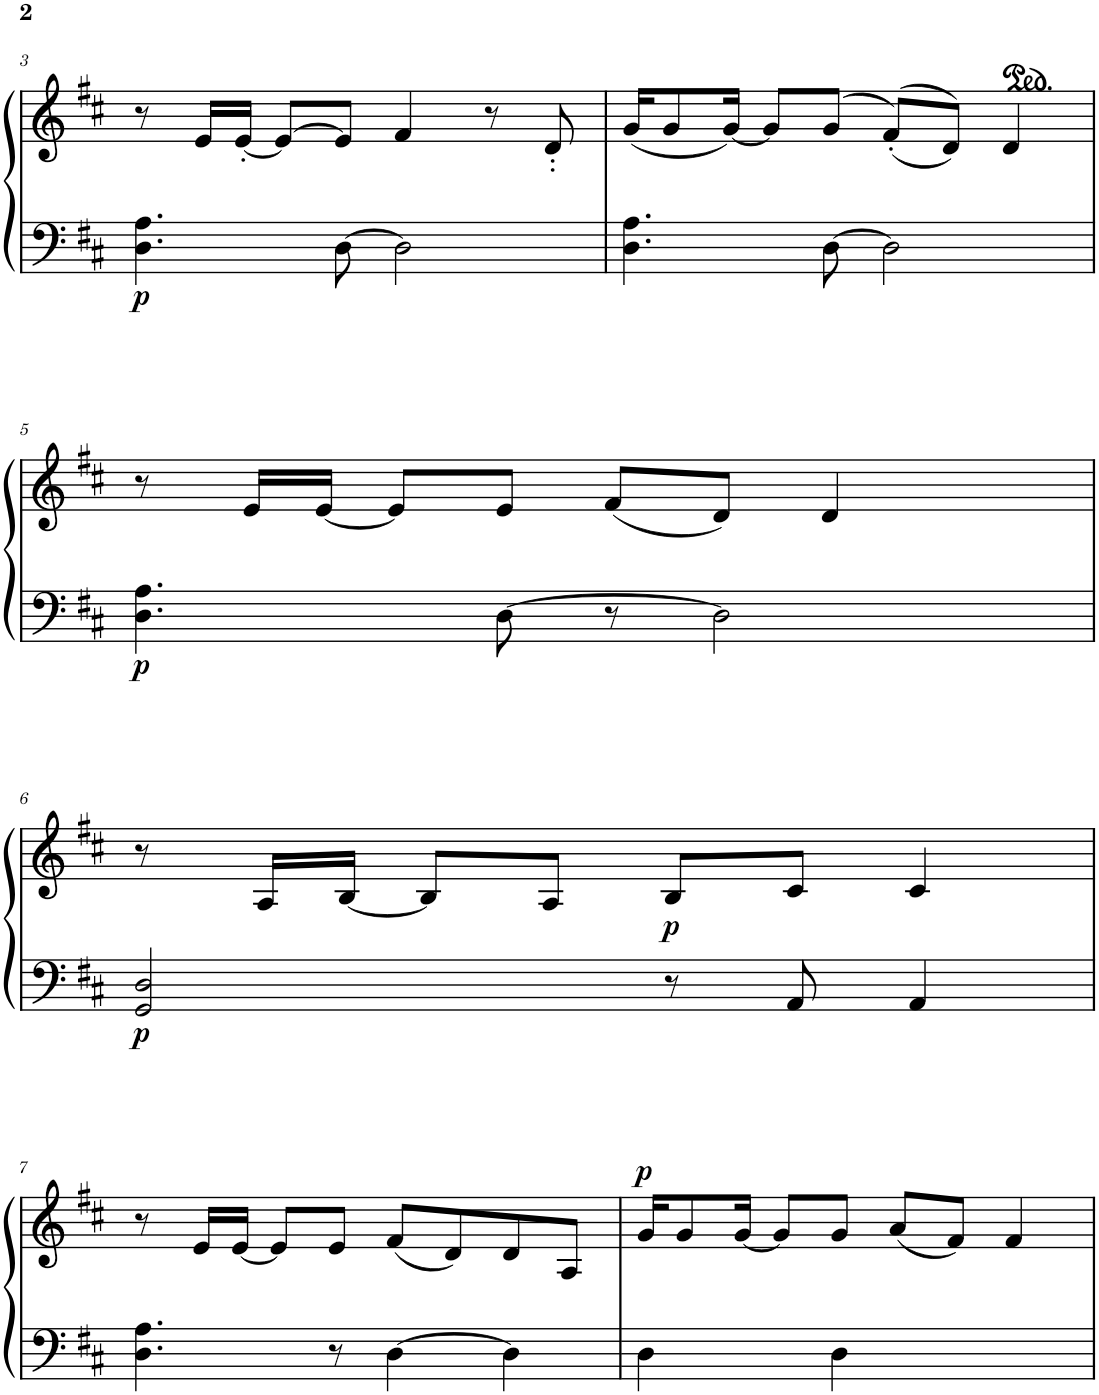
**kern	**kern	**dynam
*part1	*part1	*part1
*staff2	*staff1	*staff1/2
*I"Piano	*	*
*I'Pno	*	*
!!LO:PB:g=z
*clefF4	*clefG2	*
*k[f#c#]	*k[f#c#]	*
*M4/4	*M4/4	*
=3	=3	=3
!	!	!LO:DY:b=2
4.D\ 4.A\	8r	p
.	16e/LL	.
.	[<16e'/JJ	.
.	8e/L_	.
[>8D\	8e/J]	.
2D\]	4f#/	.
.	8r	.
.	8d''/	.
=4	=4	=4
4.D\ 4.A\	(<16g/KL	.
.	8g/	.
.	[<16g/Jk)	.
.	8g/L]	.
[8D\	(>8g/J	.
2D\]	(>(<8f#'/L)	.
.	8d/J))	.
.	4d/	.
!!LO:LB:g=z
=5	=5	=5
!	!	!LO:DY:b=2
4.D\ 4.A\	8r	p
.	16e/LL	.
.	[<16e/JJ	.
.	8e/L]	.
[8D\	8e/J	.
8r	(<8f#/L	.
4.D\_	8d/J)	.
.	4d/	.
8ryy	8ryy	.
!!LO:LB:g=z
=6	=6	=6
!	!	!LO:DY:b=2
2GG/ 2D/	8r	p
.	16A/LL	.
.	[<16B/JJ	.
.	8B/L]	.
.	8A/J	.
!	!	!LO:DY:b
8D\]	8B/L	p
8r	8c#/J	.
8AA/	4c#/	.
4AA/	.	.
.	8ryy	.
!!LO:LB:g=z
=7	=7	=7
4.D\ 4.A\	8r	.
.	16e/LL	.
.	[<16e/JJ	.
.	8e/L]	.
8r	8e/J	.
[4D\	(<8f#/L	.
.	8d/)	.
4D\]	8d/	.
.	8A/J	.
=8	=8	=8
!	!	!LO:DY:a
4D\	16g/KL	p
.	8g/	.
.	[<16g/Jk	.
8ryy	8g/L]	.
4D\	8g/J	.
.	(<8a/L	.
4.ryy	8f#/J)	.
.	4f#/	.
=	=	=
*-	*-	*-
